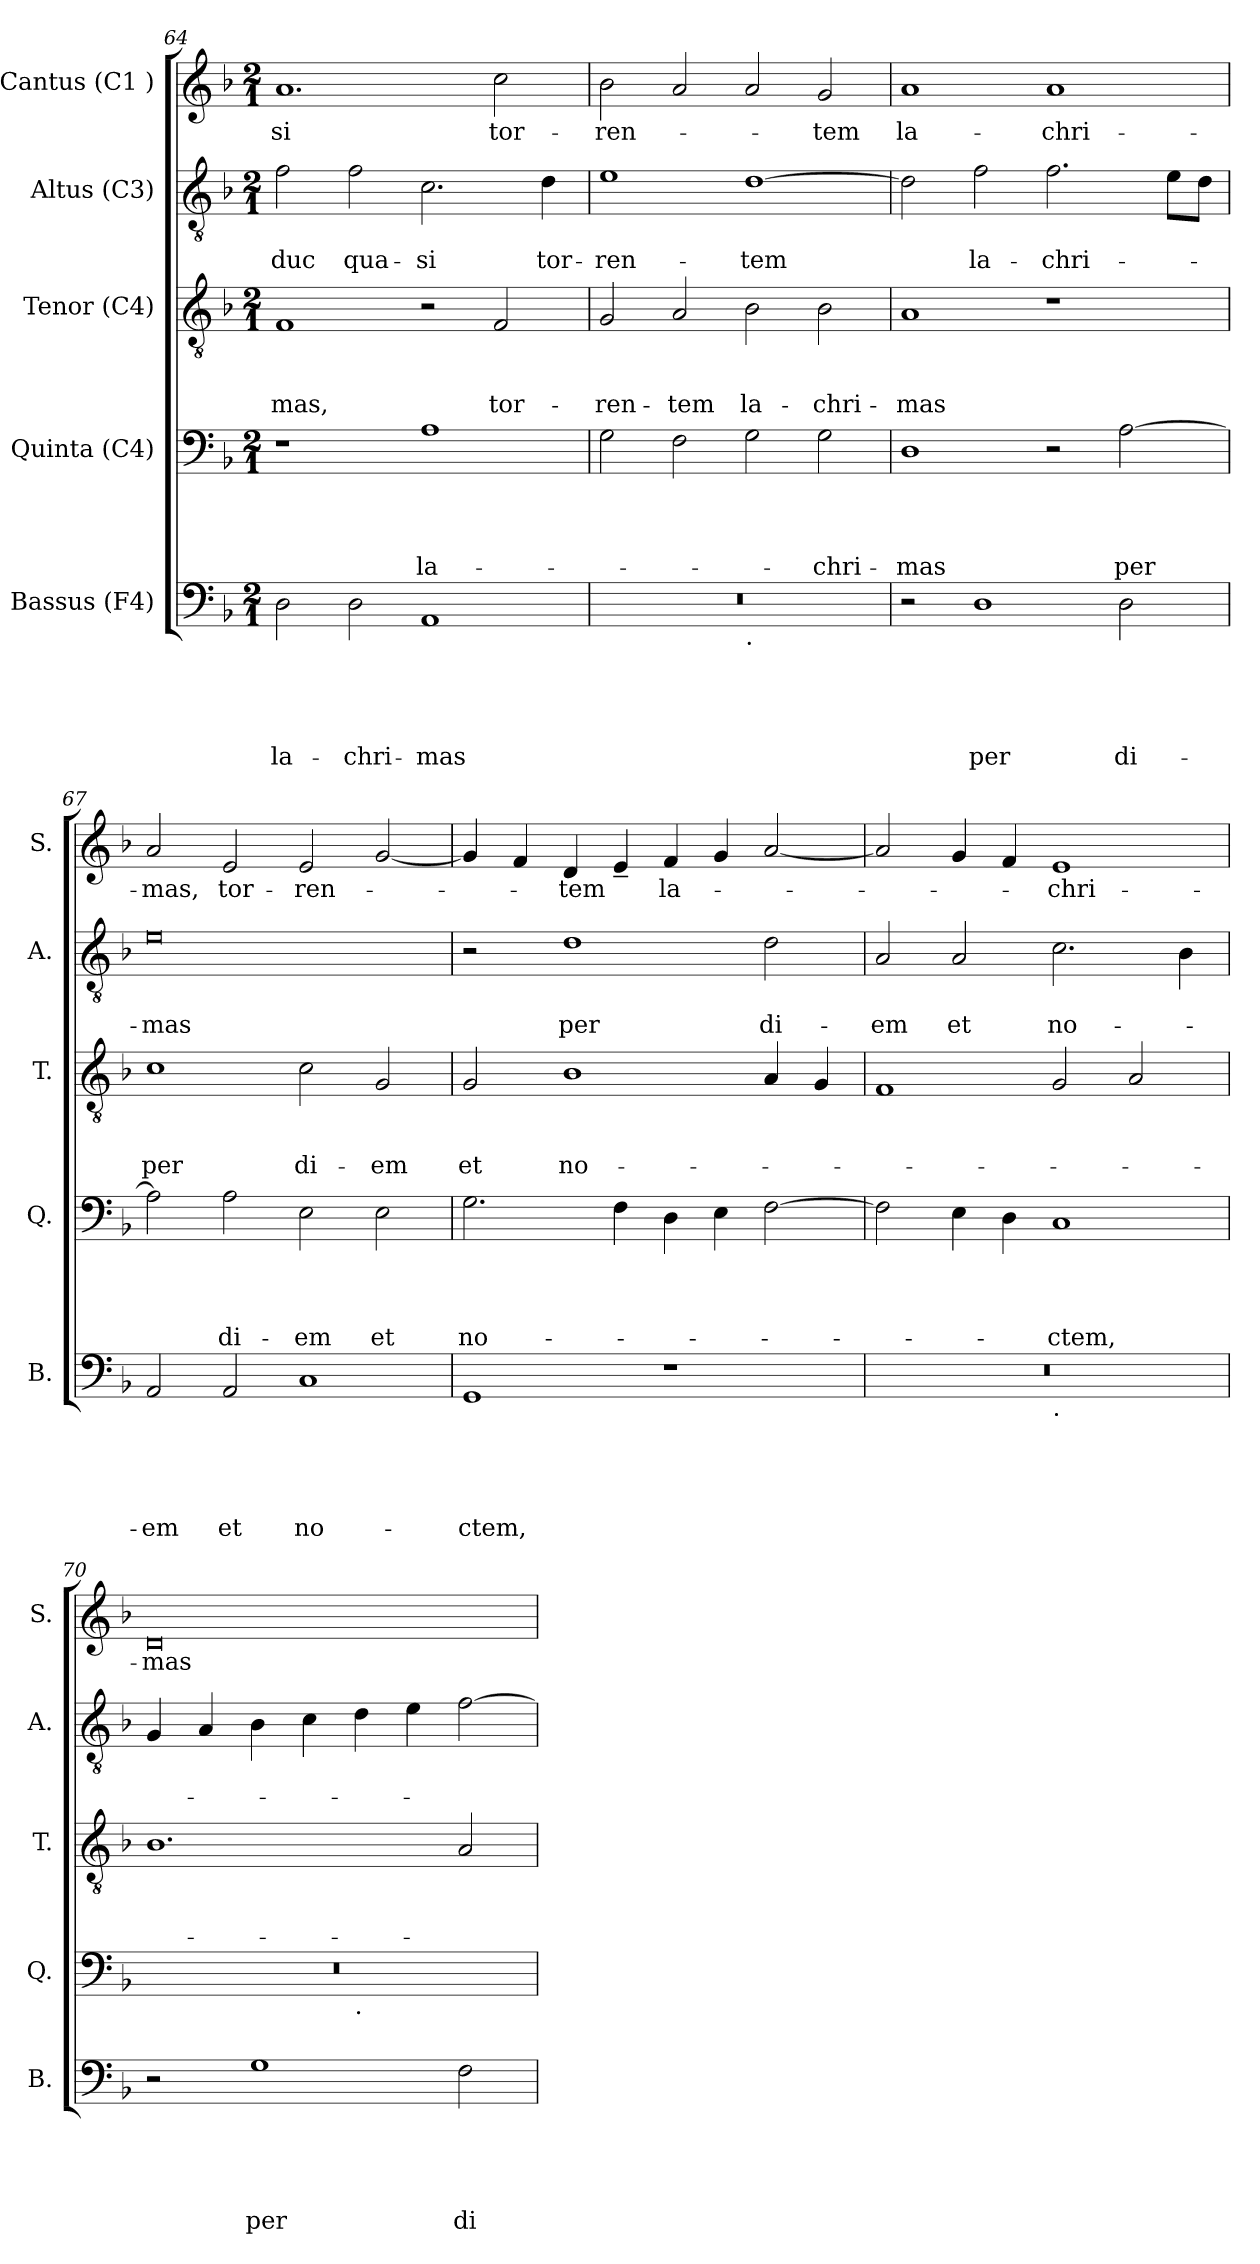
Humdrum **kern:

**kern	**text	**text	**text	**text	**text	**kern	**text	**text	**text	**text	**kern	**text	**text	**text	**kern	**text	**text	**kern	**text
*part5	*part5	*part5	*part5	*part5	*part5	*part4	*part4	*part4	*part4	*part4	*part3	*part3	*part3	*part3	*part2	*part2	*part2	*part1	*part1
*staff5	*staff5	*staff5	*staff5	*staff5	*staff5	*staff4	*staff4	*staff4	*staff4	*staff4	*staff3	*staff3	*staff3	*staff3	*staff2	*staff2	*staff2	*staff1	*staff1
*I"Bassus (F4)	*	*	*	*	*	*I"Quinta (C4)	*	*	*	*	*I"Tenor (C4)	*	*	*	*I"Altus (C3)	*	*	*I"Cantus (C1 )	*
*I'B.	*	*	*	*	*	*I'Q.	*	*	*	*	*I'T.	*	*	*	*I'A.	*	*	*I'S.	*
*clefF4	*	*	*	*	*	*clefF4	*	*	*	*	*clefGv2	*	*	*	*clefGv2	*	*	*clefG2	*
*k[b-]	*	*	*	*	*	*k[b-]	*	*	*	*	*k[b-]	*	*	*	*k[b-]	*	*	*k[b-]	*
*F:	*	*	*	*	*	*F:	*	*	*	*	*F:	*	*	*	*F:	*	*	*F:	*
*M2/1	*	*	*	*	*	*M2/1	*	*	*	*	*M2/1	*	*	*	*M2/1	*	*	*M2/1	*
=64	=64	=64	=64	=64	=64	=64	=64	=64	=64	=64	=64	=64	=64	=64	=64	=64	=64	=64	=64
!	!	!	!	!	!LO:LY:b	!	!	!	!	!	!	!	!	!LO:LY:b	!	!	!LO:LY:b	!	!LO:LY:b
2D\	.	.	.	.	la-	1r	.	.	.	.	1F	.	.	-mas,	2f\	.	-duc	1.a	-si
!	!	!	!	!	!LO:LY:b	!	!	!	!	!	!	!	!	!	!	!	!LO:LY:b	!	!
2D\	.	.	.	.	-chri-	.	.	.	.	.	.	.	.	.	2f\	.	qua-	.	.
!	!	!	!	!	!LO:LY:b	!	!	!	!	!LO:LY:b	!	!	!	!	!	!	!LO:LY:b	!	!
1AA	.	.	.	.	-mas	1A	.	.	.	la-	2r	.	.	.	2.c\	.	-si	.	.
!	!	!	!	!	!	!	!	!	!	!	!	!	!	!LO:LY:b	!	!	!	!	!LO:LY:b
.	.	.	.	.	.	.	.	.	.	.	2F/	.	.	tor-	.	.	.	2cc\	tor-
!	!	!	!	!	!	!	!	!	!	!	!	!	!	!	!	!	!LO:LY:b	!	!
.	.	.	.	.	.	.	.	.	.	.	.	.	.	.	4d\	.	tor-	.	.
=65	=65	=65	=65	=65	=65	=65	=65	=65	=65	=65	=65	=65	=65	=65	=65	=65	=65	=65	=65
!	!	!	!	!	!	!	!	!	!	!	!	!	!	!LO:LY:b	!	!	!LO:LY:b	!	!LO:LY:b
*^	*	*	*	*	*	*	*	*	*	*	*	*	*	*	*	*	*	*	*
0r	1ryy	.	.	.	.	.	2G\	.	.	.	.	2G/	.	.	-ren-	1e	.	-ren-	2b-\	-ren-
!	!	!	!	!	!	!	!	!	!	!	!	!	!	!	!LO:LY:b	!	!	!	!	!
.	.	.	.	.	.	.	2F\	.	.	.	.	2A/	.	.	-tem	.	.	.	2a/	.
!	!LO:TX:b:t=.	!	!	!	!	!	!	!	!	!	!	!	!	!	!	!	!	!	!	!
!	!	!	!	!	!	!	!	!	!	!	!	!	!	!	!LO:LY:b	!	!	!LO:LY:b	!	!
.	1ryy	.	.	.	.	.	2G\	.	.	.	.	2B-\	.	.	la-	[>1d	.	-tem	2a/	.
!	!	!	!	!	!	!	!	!	!	!	!LO:LY:b	!	!	!	!LO:LY:b	!	!	!	!	!LO:LY:b
.	.	.	.	.	.	.	2G\	.	.	.	-chri-	2B-\	.	.	-chri-	.	.	.	2g/	-tem
=66	=66	=66	=66	=66	=66	=66	=66	=66	=66	=66	=66	=66	=66	=66	=66	=66	=66	=66	=66	=66
!	!	!	!	!	!	!	!	!	!	!	!LO:LY:b	!	!	!	!LO:LY:b	!	!	!	!	!LO:LY:b
*v	*v	*	*	*	*	*	*	*	*	*	*	*	*	*	*	*	*	*	*	*
2r	.	.	.	.	.	1D	.	.	.	-mas	1A	.	.	-mas	2d\]	.	.	1a	la-
!	!	!	!	!	!LO:LY:b	!	!	!	!	!	!	!	!	!	!	!	!LO:LY:b	!	!
1D	.	.	.	.	per	.	.	.	.	.	.	.	.	.	2f\	.	la-	.	.
!	!	!	!	!	!	!	!	!	!	!	!	!	!	!	!	!	!LO:LY:b	!	!LO:LY:b
.	.	.	.	.	.	2r	.	.	.	.	1r	.	.	.	2.f\	.	-chri-	1a	-chri-
!	!	!	!	!	!LO:LY:b	!	!	!	!	!LO:LY:b	!	!	!	!	!	!	!	!	!
2D\	.	.	.	.	di-	[<2A\	.	.	.	per	.	.	.	.	.	.	.	.	.
.	.	.	.	.	.	.	.	.	.	.	.	.	.	.	8e\L	.	.	.	.
.	.	.	.	.	.	.	.	.	.	.	.	.	.	.	8d\J	.	.	.	.
!!LO:PB:g=z
=67	=67	=67	=67	=67	=67	=67	=67	=67	=67	=67	=67	=67	=67	=67	=67	=67	=67	=67	=67
!	!	!	!	!	!LO:LY:b	!	!	!	!	!	!	!	!	!LO:LY:b	!	!	!LO:LY:b	!	!LO:LY:b
2AA/	.	.	.	.	-em	2A\]	.	.	.	.	1c	.	.	per	0e	.	-mas	2a/	-mas,
!	!	!	!	!	!LO:LY:b	!	!	!	!	!LO:LY:b	!	!	!	!	!	!	!	!	!LO:LY:b
2AA/	.	.	.	.	et	2A\	.	.	.	di-	.	.	.	.	.	.	.	2e/	tor-
!	!	!	!	!	!LO:LY:b	!	!	!	!	!LO:LY:b	!	!	!	!LO:LY:b	!	!	!	!	!LO:LY:b
1C	.	.	.	.	no-	2E\	.	.	.	-em	2c\	.	.	di-	.	.	.	2e/	-ren-
!	!	!	!	!	!	!	!	!	!	!LO:LY:b	!	!	!	!LO:LY:b	!	!	!	!	!
.	.	.	.	.	.	2E\	.	.	.	et	2G/	.	.	-em	.	.	.	[<2g/	.
=68	=68	=68	=68	=68	=68	=68	=68	=68	=68	=68	=68	=68	=68	=68	=68	=68	=68	=68	=68
!	!	!	!	!	!LO:LY:b	!	!	!	!	!LO:LY:b	!	!	!	!LO:LY:b	!	!	!	!	!
1GG	.	.	.	.	-ctem,	2.G\	.	.	.	no-	2G/	.	.	et	2r	.	.	4g/]	.
.	.	.	.	.	.	.	.	.	.	.	.	.	.	.	.	.	.	4f/	.
!	!	!	!	!	!	!	!	!	!	!	!	!	!	!LO:LY:b	!	!	!LO:LY:b	!	!LO:LY:b
.	.	.	.	.	.	.	.	.	.	.	1B-	.	.	no-	1d	.	per	4d/	-tem
.	.	.	.	.	.	4F\	.	.	.	.	.	.	.	.	.	.	.	4e~</	.
!	!	!	!	!	!	!	!	!	!	!	!	!	!	!	!	!	!	!	!LO:LY:b
1r	.	.	.	.	.	4D\	.	.	.	.	.	.	.	.	.	.	.	4f/	la-
.	.	.	.	.	.	4E\	.	.	.	.	.	.	.	.	.	.	.	4g/	.
!	!	!	!	!	!	!	!	!	!	!	!	!	!	!	!	!	!LO:LY:b	!	!
.	.	.	.	.	.	[>2F\	.	.	.	.	4A/	.	.	.	2d\	.	di-	[<2a/	.
.	.	.	.	.	.	.	.	.	.	.	4G/	.	.	.	.	.	.	.	.
=69	=69	=69	=69	=69	=69	=69	=69	=69	=69	=69	=69	=69	=69	=69	=69	=69	=69	=69	=69
!	!	!	!	!	!	!	!	!	!	!	!	!	!	!	!	!	!LO:LY:b	!	!
*^	*	*	*	*	*	*	*	*	*	*	*	*	*	*	*	*	*	*	*
0r	1ryy	.	.	.	.	.	2F\]	.	.	.	.	1F	.	.	.	2A/	.	-em	2a/]	.
!	!	!	!	!	!	!	!	!	!	!	!	!	!	!	!	!	!	!LO:LY:b	!	!
.	.	.	.	.	.	.	4E\	.	.	.	.	.	.	.	.	2A/	.	et	4g/	.
.	.	.	.	.	.	.	4D\	.	.	.	.	.	.	.	.	.	.	.	4f/	.
!	!LO:TX:b:t=.	!	!	!	!	!	!	!	!	!	!	!	!	!	!	!	!	!	!	!
!	!	!	!	!	!	!	!	!	!	!	!LO:LY:b	!	!	!	!	!	!	!LO:LY:b	!	!LO:LY:b
.	1ryy	.	.	.	.	.	1C	.	.	.	-ctem,	2G/	.	.	.	2.c\	.	no-	1e	-chri-
.	.	.	.	.	.	.	.	.	.	.	.	2A/	.	.	.	.	.	.	.	.
.	.	.	.	.	.	.	.	.	.	.	.	.	.	.	.	4B-\	.	.	.	.
=70	=70	=70	=70	=70	=70	=70	=70	=70	=70	=70	=70	=70	=70	=70	=70	=70	=70	=70	=70	=70
!	!	!	!	!	!	!	!	!	!	!	!	!	!	!	!	!	!	!	!	!LO:LY:b
*v	*v	*	*	*	*	*	*^	*	*	*	*	*	*	*	*	*	*	*	*	*
2r	.	.	.	.	.	0r	1ryy	.	.	.	.	1.B-	.	.	.	4G/	.	.	0d	-mas
.	.	.	.	.	.	.	.	.	.	.	.	.	.	.	.	4A/	.	.	.	.
!	!	!	!	!	!LO:LY:b	!	!	!	!	!	!	!	!	!	!	!	!	!	!	!
1G	.	.	.	.	per	.	.	.	.	.	.	.	.	.	.	4B-\	.	.	.	.
.	.	.	.	.	.	.	.	.	.	.	.	.	.	.	.	4c\	.	.	.	.
!	!	!	!	!	!	!	!LO:TX:b:t=.	!	!	!	!	!	!	!	!	!	!	!	!	!
.	.	.	.	.	.	.	1ryy	.	.	.	.	.	.	.	.	4d\	.	.	.	.
.	.	.	.	.	.	.	.	.	.	.	.	.	.	.	.	4e\	.	.	.	.
!	!	!	!	!	!LO:LY:b	!	!	!	!	!	!	!	!	!	!	!	!	!	!	!
2F\	.	.	.	.	di-	.	.	.	.	.	.	2A/	.	.	.	[>2f\	.	.	.	.
*	*	*	*	*	*	*v	*v	*	*	*	*	*	*	*	*	*	*	*	*	*
=	=	=	=	=	=	=	=	=	=	=	=	=	=	=	=	=	=	=	=
*-	*-	*-	*-	*-	*-	*-	*-	*-	*-	*-	*-	*-	*-	*-	*-	*-	*-	*-	*-
